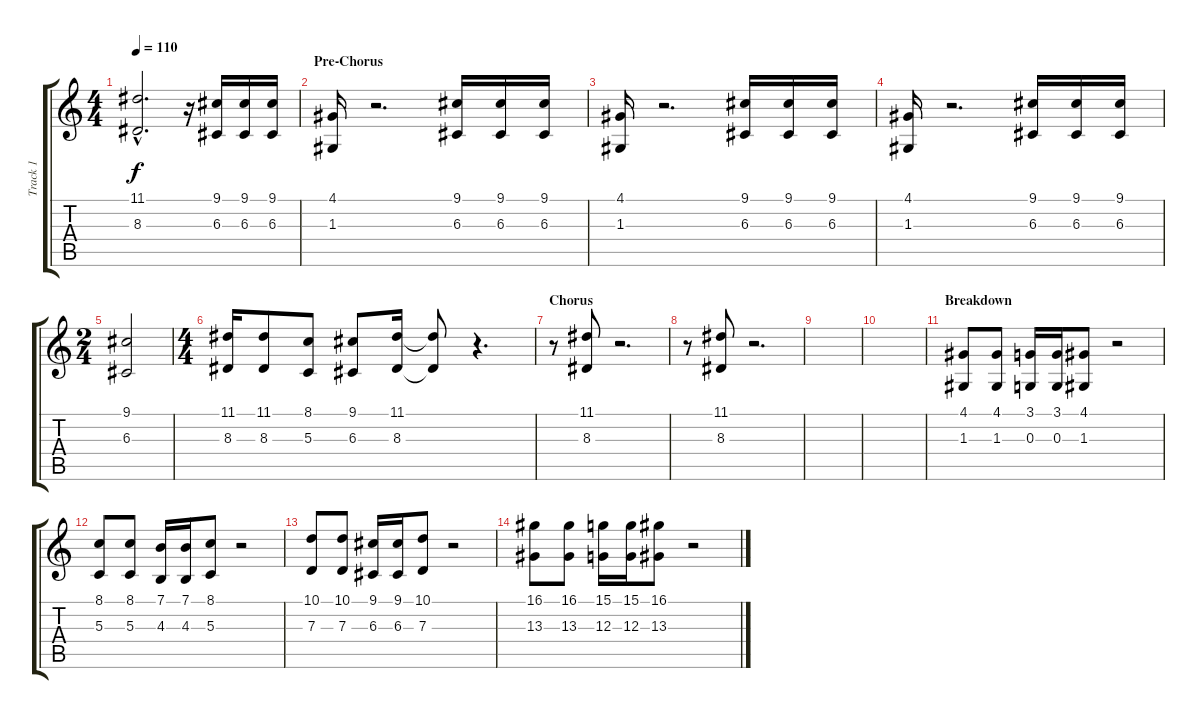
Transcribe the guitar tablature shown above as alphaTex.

\track ("Track 1" "Track 1") {instrument brasssection}
\staff {score tabs}
\tuning (E4 B3 G3 D3 A2 E2) {hide}
\ts (4 4)
\tempo 110
\clef g2
\ks c
(11.1{hac} 8.3{hac}).2{d dy f} r.16 (9.1 6.3).16 (9.1 6.3).16 (9.1 6.3).16 |
\section ("" "Pre-Chorus")
(4.1 1.3).16 r.2{d} (9.1 6.3).16 (9.1 6.3).16 (9.1 6.3).16 |
(4.1 1.3).16 r.2{d} (9.1 6.3).16 (9.1 6.3).16 (9.1 6.3).16 |
(4.1 1.3).16 r.2{d} (9.1 6.3).16 (9.1 6.3).16 (9.1 6.3).16 |
\ts (2 4)
(9.1 6.3).2 |
\ts (4 4)
(11.1 8.3).16 (11.1 8.3).8 (8.1 5.3).8 (9.1 6.3).8 (11.1 8.3).16 (11.1{t} 8.3{t}).8 r.4{d} |
\section ("" "Chorus")
r.8 (11.1 8.3).8 r.2{d} |
r.8 (11.1 8.3).8 r.2{d} |
|
|
\section ("" "Breakdown")
(4.1 1.3).8 (4.1 1.3).8 (3.1 0.3).16 (3.1 0.3).16 (4.1 1.3).8 r.2 |
(8.1 5.3).8 (8.1 5.3).8 (7.1 4.3).16 (7.1 4.3).16 (8.1 5.3).8 r.2 |
(10.1 7.3).8 (10.1 7.3).8 (9.1 6.3).16 (9.1 6.3).16 (10.1 7.3).8 r.2 |
(16.1 13.3).8 (16.1 13.3).8 (15.1 12.3).16 (15.1 12.3).16 (16.1 13.3).8 r.2
